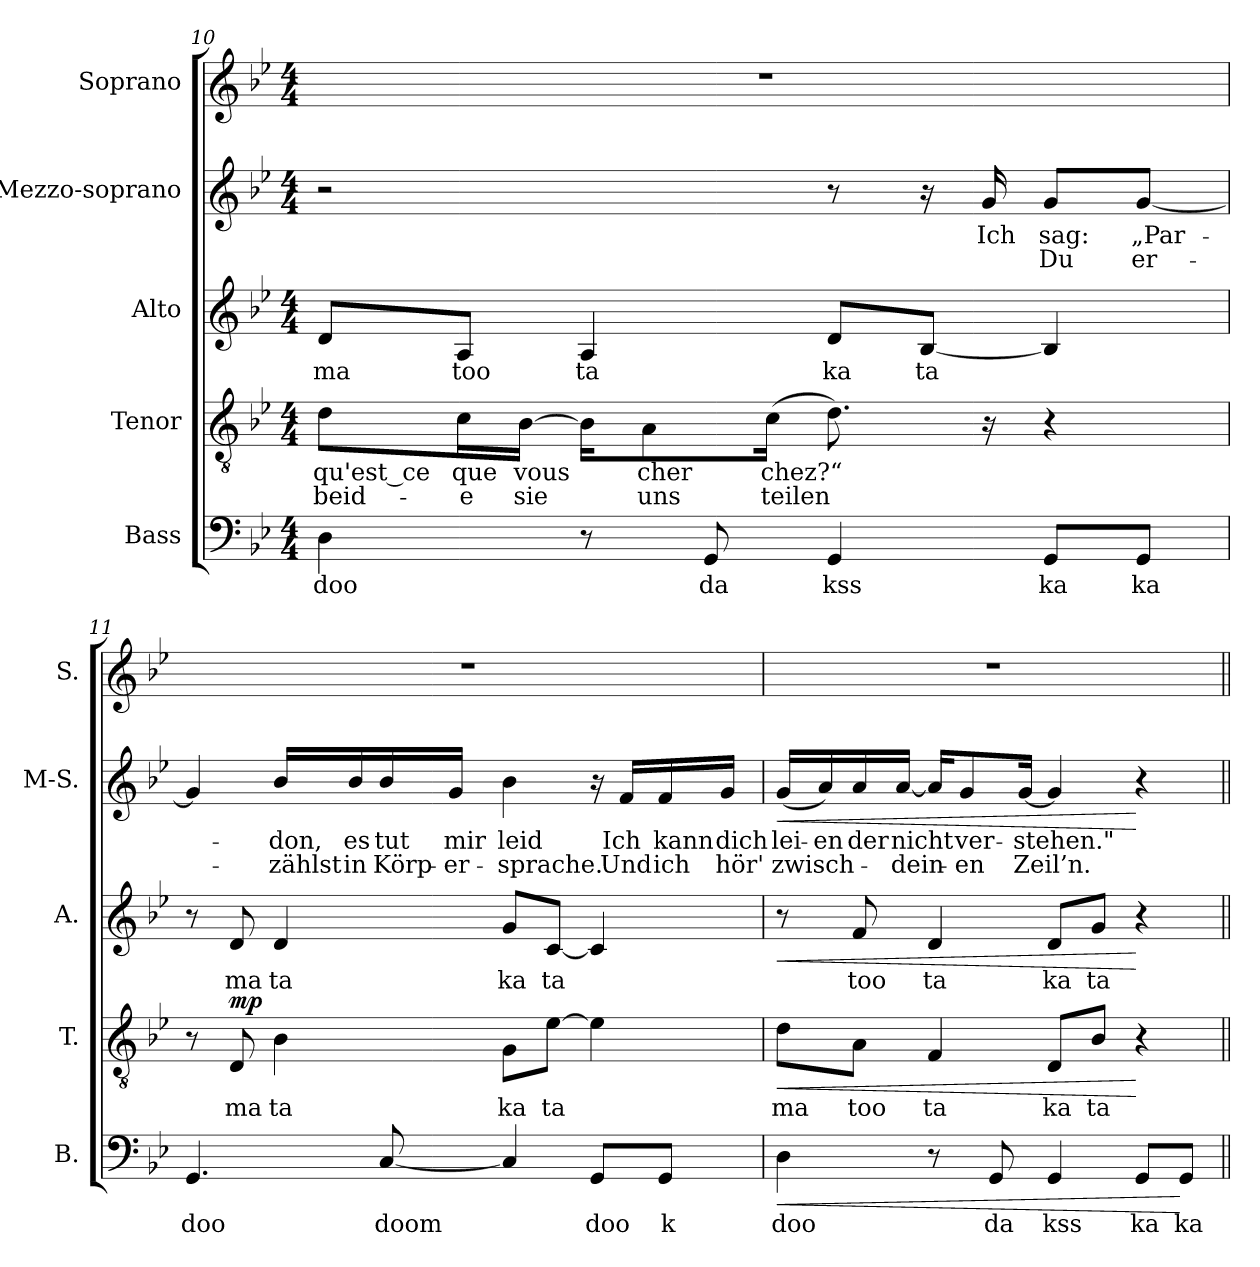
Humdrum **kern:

**kern	**text	**dynam	**kern	**text	**text	**dynam	**kern	**text	**dynam	**kern	**text	**text	**dynam	**kern
*part5	*part5	*part5	*part4	*part4	*part4	*part4	*part3	*part3	*part3	*part2	*part2	*part2	*part2	*part1
*staff5	*staff5	*staff5	*staff4	*staff4	*staff4	*staff4	*staff3	*staff3	*staff3	*staff2	*staff2	*staff2	*staff2	*staff1
*I"Bass	*	*	*I"Tenor	*	*	*	*I"Alto	*	*	*I"Mezzo-soprano	*	*	*	*I"Soprano
*I'B.	*	*	*I'T.	*	*	*	*I'A.	*	*	*I'M-S.	*	*	*	*I'S.
!!LO:LB:g=z
*clefF4	*	*	*clefGv2	*	*	*	*clefG2	*	*	*clefG2	*	*	*	*clefG2
*	*	*	*ITrd7c12	*	*	*	*	*	*	*	*	*	*	*
*k[b-e-]	*	*	*k[b-e-]	*	*	*	*k[b-e-]	*	*	*k[b-e-]	*	*	*	*k[b-e-]
*g:	*	*	*g:	*	*	*	*g:	*	*	*g:	*	*	*	*g:
*M4/4	*	*	*M4/4	*	*	*	*M4/4	*	*	*M4/4	*	*	*	*M4/4
=10	=10	=10	=10	=10	=10	=10	=10	=10	=10	=10	=10	=10	=10	=10
!	!LO:LY:b:color=#000000	!	!	!	!	!	!	!	!	!	!	!	!	!
!	!	!	!	!LO:LY:b:color=#000000	!LO:LY:b:color=#000000	!	!	!	!	!	!	!	!	!
!	!	!	!	!	!	!	!	!LO:LY:b:color=#000000	!	!	!	!	!	!
4Di\	doo	.	8Di\L	qu'est_ce	beid-	.	8di/L	ma	.	2r	.	.	.	1r
!	!	!	!	!LO:LY:b:color=#000000	!LO:LY:b:color=#000000	!	!	!	!	!	!	!	!	!
!	!	!	!	!	!	!	!	!LO:LY:b:color=#000000	!	!	!	!	!	!
.	.	.	16Ci\L	que	-e	.	8Ai/J	too	.	.	.	.	.	.
!	!	!	!	!LO:LY:b:color=#000000	!LO:LY:b:color=#000000	!	!	!	!	!	!	!	!	!
.	.	.	[16BB-i\JJ	vous	sie	.	.	.	.	.	.	.	.	.
!	!	!	!	!	!	!	!	!LO:LY:b:color=#000000	!	!	!	!	!	!
8r	.	.	16BB-i\KL]	.	.	.	4Ai/	ta	.	.	.	.	.	.
!	!	!	!	!LO:LY:b:color=#000000	!LO:LY:b:color=#000000	!	!	!	!	!	!	!	!	!
.	.	.	8AAi\	cher	uns	.	.	.	.	.	.	.	.	.
!	!LO:LY:b:color=#000000	!	!	!	!	!	!	!	!	!	!	!	!	!
8GGi/	da	.	.	.	.	.	.	.	.	.	.	.	.	.
!	!	!	!	!LO:LY:b:color=#000000	!LO:LY:b:color=#000000	!	!	!	!	!	!	!	!	!
.	.	.	(16Ci\Jk	chez?“	teilen	.	.	.	.	.	.	.	.	.
!	!LO:LY:b:color=#000000	!	!	!	!	!	!	!	!	!	!	!	!	!
!	!	!	!	!	!	!	!	!LO:LY:b:color=#000000	!	!	!	!	!	!
4GGi/	kss	.	8.Di\)	.	.	.	8di/L	ka	.	8r	.	.	.	.
!	!	!	!	!	!	!	!	!LO:LY:b:color=#000000	!	!	!	!	!	!
.	.	.	.	.	.	.	[8B-i/J	ta	.	16r	.	.	.	.
!	!	!	!	!	!	!	!	!	!	!	!LO:LY:b:color=#000000	!	!	!
.	.	.	16r	.	.	.	.	.	.	16gi/	Ich	.	.	.
!	!LO:LY:b:color=#000000	!	!	!	!	!	!	!	!	!	!	!	!	!
!	!	!	!	!	!	!	!	!	!	!	!LO:LY:b:color=#000000	!LO:LY:b:color=#000000	!	!
8GGi/L	ka	.	4r	.	.	.	4B-i/]	.	.	8gi/L	sag:	Du	.	.
!	!LO:LY:b:color=#000000	!	!	!	!	!	!	!	!	!	!	!	!	!
!	!	!	!	!	!	!	!	!	!	!	!LO:LY:b:color=#000000	!LO:LY:b:color=#000000	!	!
8GGi/J	ka	.	.	.	.	.	.	.	.	[8gi/J	„Par-	er-	.	.
=11	=11	=11	=11	=11	=11	=11	=11	=11	=11	=11	=11	=11	=11	=11
!	!LO:LY:b:color=#000000	!	!	!	!	!	!	!	!	!	!	!	!	!
4.GGi/	doo	.	8r	.	.	.	8r	.	.	4gi/]	.	.	.	1r
!	!	!	!	!LO:LY:b:color=#000000	!	!	!	!	!	!	!	!	!	!
!	!	!	!	!	!	!	!	!LO:LY:b:color=#000000	!	!	!	!	!	!
.	.	.	8DDi/	ma	.	mp	8di/	ma	.	.	.	.	.	.
!	!	!	!	!LO:LY:b:color=#000000	!	!	!	!	!	!	!	!	!	!
!	!	!	!	!	!	!	!	!LO:LY:b:color=#000000	!	!	!	!	!	!
!	!	!	!	!	!	!	!	!	!	!	!LO:LY:b:color=#000000	!LO:LY:b:color=#000000	!	!
.	.	.	4BB-i\	ta	.	.	4di/	ta	.	16b-i/LL	-don,	-zählst	.	.
!	!	!	!	!	!	!	!	!	!	!	!LO:LY:b:color=#000000	!LO:LY:b:color=#000000	!	!
.	.	.	.	.	.	.	.	.	.	16b-i/	es	in	.	.
!	!LO:LY:b:color=#000000	!	!	!	!	!	!	!	!	!	!	!	!	!
!	!	!	!	!	!	!	!	!	!	!	!LO:LY:b:color=#000000	!LO:LY:b:color=#000000	!	!
[8Ci/	doom	.	.	.	.	.	.	.	.	16b-i/	tut	Körp-	.	.
!	!	!	!	!	!	!	!	!	!	!	!LO:LY:b:color=#000000	!LO:LY:b:color=#000000	!	!
.	.	.	.	.	.	.	.	.	.	16gi/JJ	mir	-er-	.	.
!	!	!	!	!LO:LY:b:color=#000000	!	!	!	!	!	!	!	!	!	!
!	!	!	!	!	!	!	!	!LO:LY:b:color=#000000	!	!	!	!	!	!
!	!	!	!	!	!	!	!	!	!	!	!LO:LY:b:color=#000000	!LO:LY:b:color=#000000	!	!
4Ci/]	.	.	8GGi\L	ka	.	.	8gi/L	ka	.	4b-i\	leid	-sprache.	.	.
!	!	!	!	!LO:LY:b:color=#000000	!	!	!	!	!	!	!	!	!	!
!	!	!	!	!	!	!	!	!LO:LY:b:color=#000000	!	!	!	!	!	!
.	.	.	[8E-i\J	ta	.	.	[8ci/J	ta	.	.	.	.	.	.
!	!LO:LY:b:color=#000000	!	!	!	!	!	!	!	!	!	!	!	!	!
8GGi/L	doo	.	4E-i\]	.	.	.	4ci/]	.	.	16r	.	.	.	.
!	!	!	!	!	!	!	!	!	!	!	!LO:LY:b:color=#000000	!LO:LY:b:color=#000000	!	!
.	.	.	.	.	.	.	.	.	.	16fi/LL	Ich	Und	.	.
!	!LO:LY:b:color=#000000	!	!	!	!	!	!	!	!	!	!	!	!	!
!	!	!	!	!	!	!	!	!	!	!	!LO:LY:b:color=#000000	!LO:LY:b:color=#000000	!	!
8GGi/J	k	.	.	.	.	.	.	.	.	16fi/	kann	ich	.	.
!	!	!	!	!	!	!	!	!	!	!	!LO:LY:b:color=#000000	!LO:LY:b:color=#000000	!	!
.	.	.	.	.	.	.	.	.	.	16gi/JJ	dich	hör'	.	.
!!LO:PB:g=z
=12	=12	=12	=12	=12	=12	=12	=12	=12	=12	=12	=12	=12	=12	=12
!	!LO:LY:b:color=#000000	!LO:HP:b	!	!	!	!	!	!	!	!	!	!	!	!
!	!	!	!	!LO:LY:b:color=#000000	!	!LO:HP:b	!	!	!LO:HP:b	!	!	!	!	!
!	!	!	!	!	!	!	!	!	!	!	!LO:LY:b:color=#000000	!LO:LY:b:color=#000000	!LO:HP:b	!
4Di\	doo	<	8Di\L	ma	.	<	8r	.	<	(16gi/LL	lei-	zwisch-	<	1r
!	!	!	!	!	!	!	!	!	!	!	!LO:LY:b:color=#000000	!	!	!
.	.	.	.	.	.	.	.	.	.	16ai/)	-en	.	.	.
!	!	!	!	!LO:LY:b:color=#000000	!	!	!	!	!	!	!	!	!	!
!	!	!	!	!	!	!	!	!LO:LY:b:color=#000000	!	!	!	!	!	!
!	!	!	!	!	!	!	!	!	!	!	!LO:LY:b:color=#000000	!	!	!
.	.	.	8AAi\J	too	.	.	8fi/	too	.	16ai/	-der	.	.	.
!	!	!	!	!	!	!	!	!	!	!	!LO:LY:b:color=#000000	!LO:LY:b:color=#000000	!	!
.	.	.	.	.	.	.	.	.	.	[16ai/JJ	nicht	dein-	.	.
!	!	!	!	!LO:LY:b:color=#000000	!	!	!	!	!	!	!	!	!	!
!	!	!	!	!	!	!	!	!LO:LY:b:color=#000000	!	!	!	!	!	!
8r	.	.	4FFi/	ta	.	.	4di/	ta	.	16ai/KL]	.	.	.	.
!	!	!	!	!	!	!	!	!	!	!	!LO:LY:b:color=#000000	!LO:LY:b:color=#000000	!	!
.	.	.	.	.	.	.	.	.	.	8gi/	ver-	-en	.	.
!	!LO:LY:b:color=#000000	!	!	!	!	!	!	!	!	!	!	!	!	!
8GGi/	da	.	.	.	.	.	.	.	.	.	.	.	.	.
!	!	!	!	!	!	!	!	!	!	!	!LO:LY:b:color=#000000	!LO:LY:b:color=#000000	!	!
.	.	.	.	.	.	.	.	.	.	[16gi/Jk	-stehen."	Zeil’n.	.	.
!	!LO:LY:b:color=#000000	!	!	!	!	!	!	!	!	!	!	!	!	!
!	!	!	!	!LO:LY:b:color=#000000	!	!	!	!	!	!	!	!	!	!
!	!	!	!	!	!	!	!	!LO:LY:b:color=#000000	!	!	!	!	!	!
4GGi/	kss	.	8DDi/L	ka	.	.	8di/L	ka	.	4gi/]	.	.	.	.
!	!	!	!	!LO:LY:b:color=#000000	!	!	!	!	!	!	!	!	!	!
!	!	!	!	!	!	!	!	!LO:LY:b:color=#000000	!	!	!	!	!	!
.	.	.	8BB-i/J	ta	.	.	8gi/J	ta	.	.	.	.	.	.
!	!LO:LY:b:color=#000000	!	!	!	!	!	!	!	!	!	!	!	!	!
8GGi/L	ka	.	4r	.	.	[	4r	.	[	4r	.	.	[	.
!	!LO:LY:b:color=#000000	!	!	!	!	!	!	!	!	!	!	!	!	!
8GGi/J	ka	[	.	.	.	.	.	.	.	.	.	.	.	.
=||	=||	=||	=||	=||	=||	=||	=||	=||	=||	=||	=||	=||	=||	=||
*-	*-	*-	*-	*-	*-	*-	*-	*-	*-	*-	*-	*-	*-	*-
